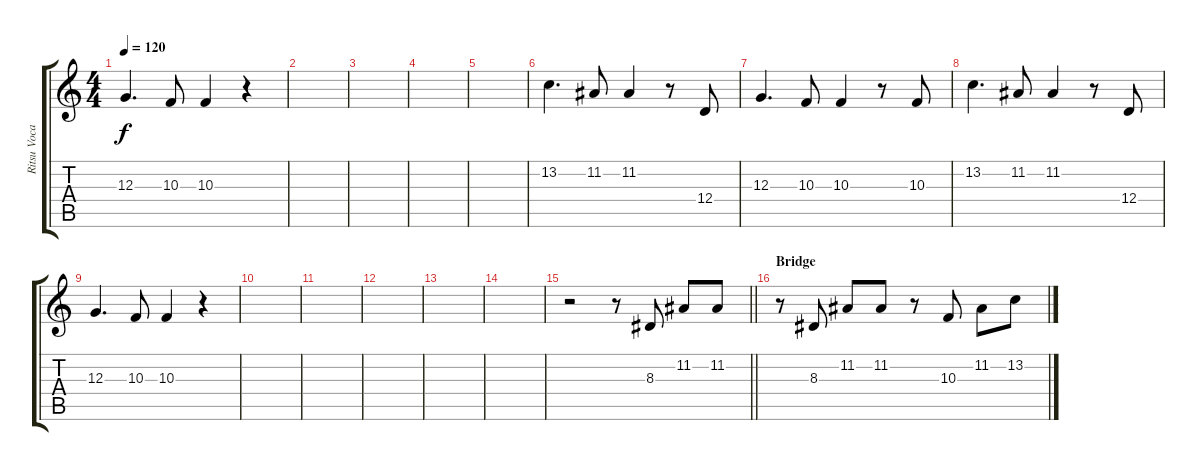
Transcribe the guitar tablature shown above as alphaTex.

\track ("Ritsu Vocals" "Ritsu Voca") {instrument choiraahs}
\staff {score tabs}
\tuning (E4 B3 G3 D3 A2 E2) {hide}
\ts (4 4)
\tempo 120
\clef g2
\ks c
12.3.4{d dy f} 10.3.8 10.3.4 r.4 |
|
|
|
|
13.2.4{d} 11.2.8 11.2.4 r.8 12.4.8 |
12.3.4{d} 10.3.8 10.3.4 r.8 10.3.8 |
13.2.4{d} 11.2.8 11.2.4 r.8 12.4.8 |
12.3.4{d} 10.3.8 10.3.4 r.4 |
|
|
|
|
|
\barLineRight lightlight
r.2 r.8 8.3.8 11.2.8 11.2.8 |
\section ("" "Bridge")
r.8 8.3.8 11.2.8 11.2.8 r.8 10.3.8 11.2.8 13.2.8
